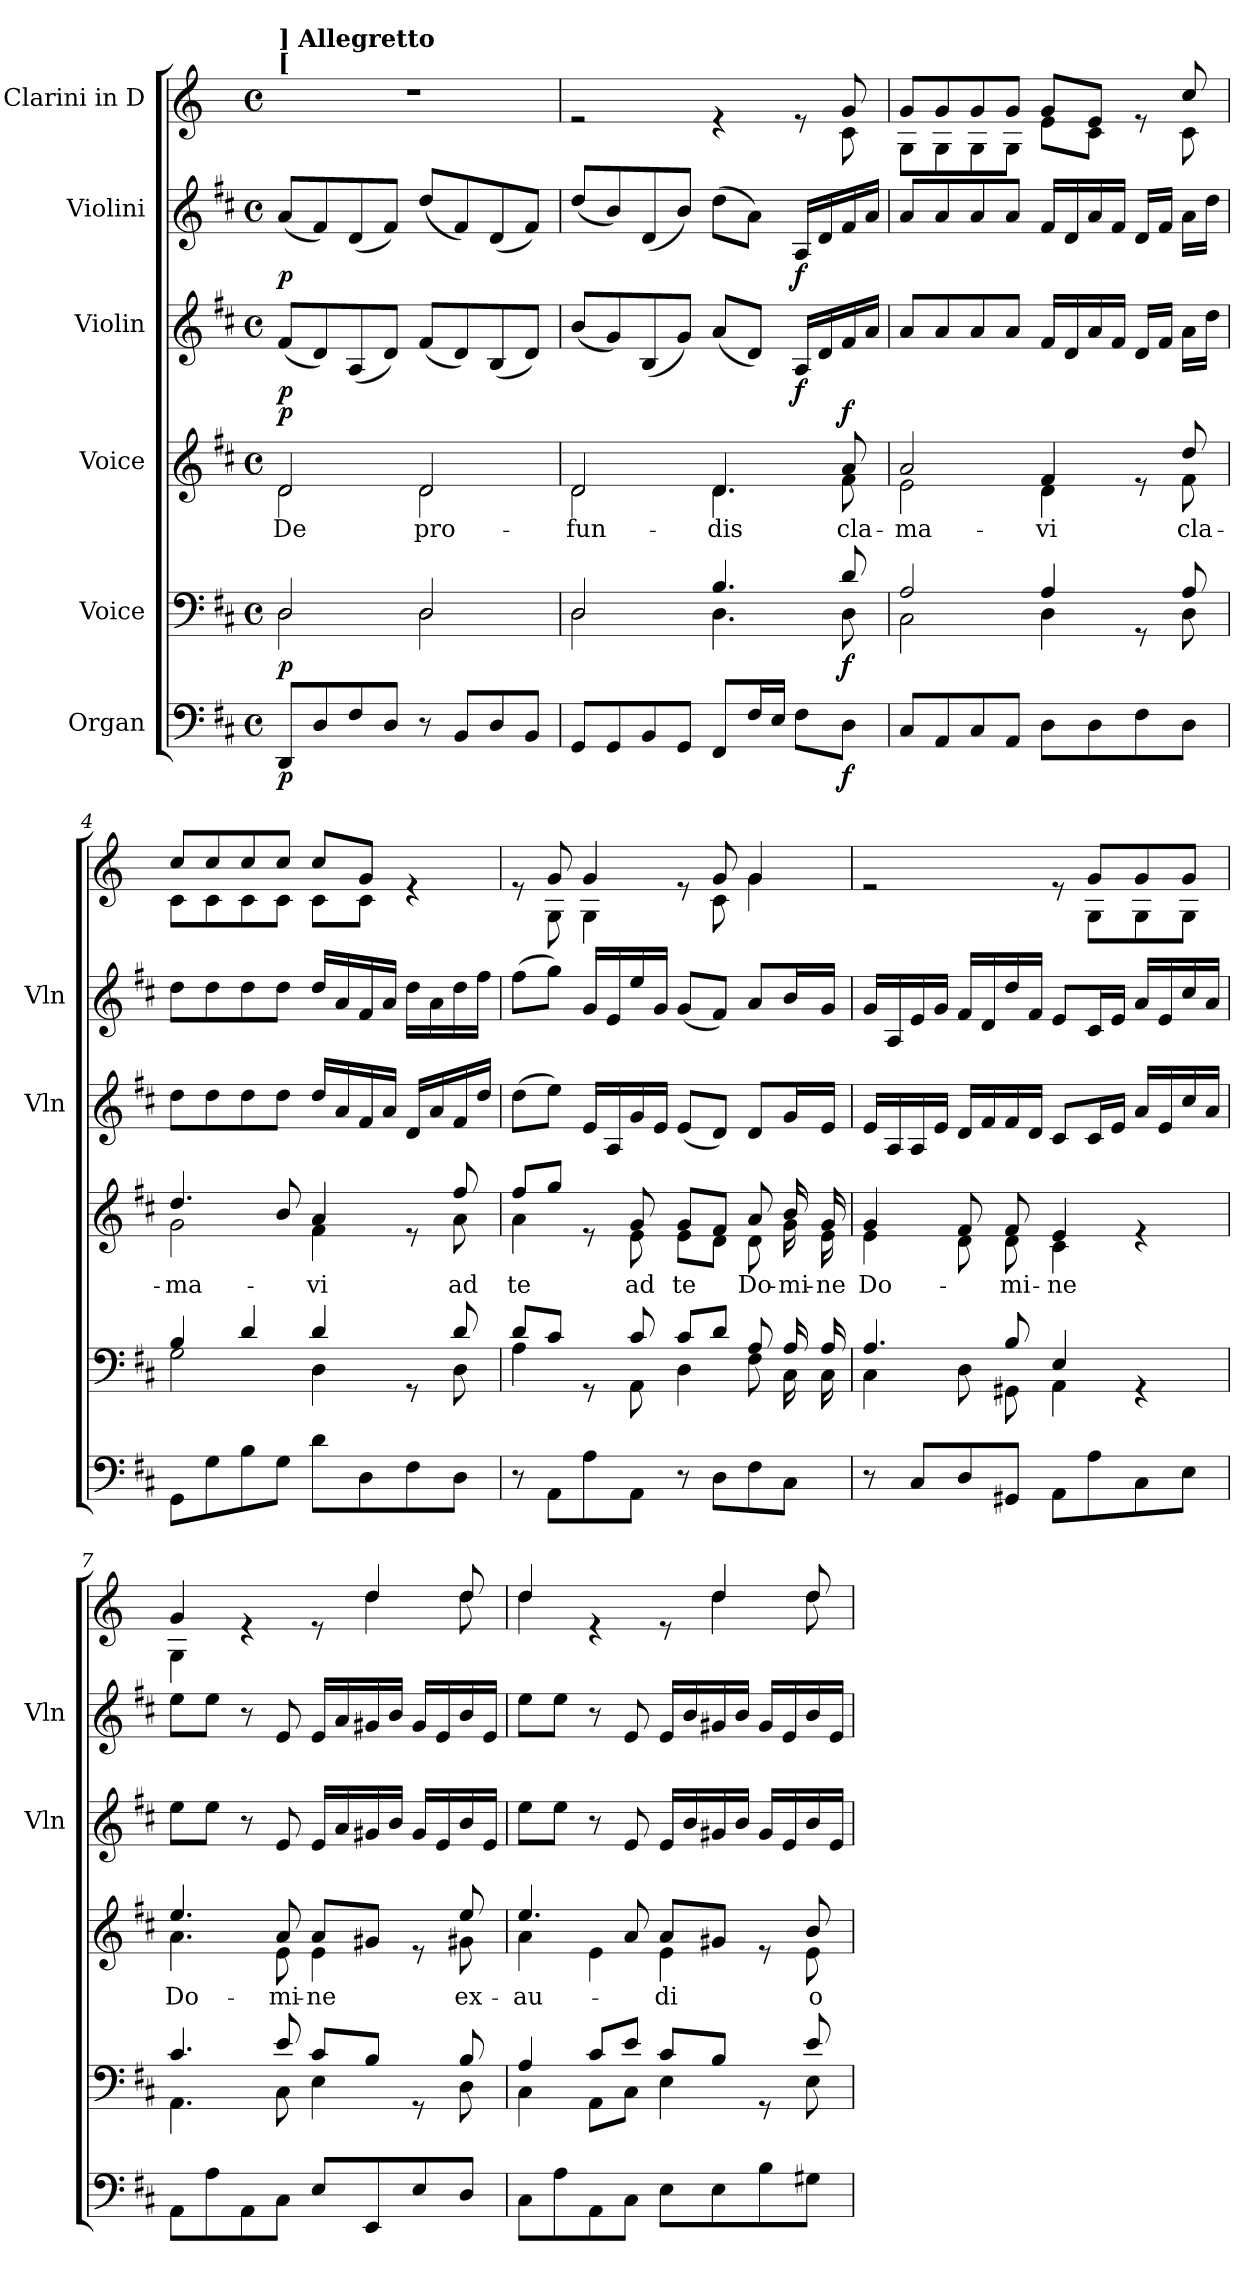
**kern	**dynam	**kern	**dynam	**kern	**text	**dynam	**kern	**dynam	**kern	**dynam	**kern
*part6	*part6	*part5	*part5	*part4	*part4	*part4	*part3	*part3	*part2	*part2	*part1
*staff6	*staff6	*staff5	*staff5	*staff4	*staff4	*staff4	*staff3	*staff3	*staff2	*staff2	*staff1
*I"Organ	*	*I"Voice	*	*I"Voice	*	*	*I"Violin	*	*I"Violini	*	*I"Clarini in D
*	*	*	*	*	*	*	*I'Vln	*	*I'Vln	*	*
*clefF4	*	*clefF4	*	*clefG2	*	*	*clefG2	*	*clefG2	*	*clefG2
*	*	*	*	*	*	*	*	*	*	*	*ITrd-1c-2
*k[f#c#]	*	*k[f#c#]	*	*k[f#c#]	*	*	*k[f#c#]	*	*k[f#c#]	*	*k[f#c#]
*M4/4	*	*M4/4	*	*M4/4	*	*	*M4/4	*	*M4/4	*	*M4/4
*met(c)	*	*met(c)	*	*met(c)	*	*	*met(c)	*	*met(c)	*	*met(c)
*MM70	*	*MM70	*	*MM70	*	*	*MM70	*	*MM70	*	*MM70
=1	=1	=1	=1	=1	=1	=1	=1	=1	=1	=1	=1
*	*	*^	*	*	*	*	*	*	*	*	*
!	!	!	!	!	!	!	!	!	!	!	!	!LO:TX:a:B:t=[
!	!	!	!	!	!	!	!	!	!	!	!	!LO:TX:a:B:t=] Allegretto
!	!LO:DY:b	!	!	!LO:DY:b	!	!LO:LY:b	!LO:DY:b	!	!LO:DY:b	!	!LO:DY:b	!
*	*	*	*	*	*^	*	*	*	*	*	*	*
8DD/L	p	2D/	2D\	p	2d/	2d\	De	p	(8f#/L	p	(8a/L	p	1r
8D/	.	.	.	.	.	.	.	.	8d/)	.	8f#/)	.	.
8F#/	.	.	.	.	.	.	.	.	(8A/	.	(8d/	.	.
8D/J	.	.	.	.	.	.	.	.	8d/J)	.	8f#/J)	.	.
!	!	!	!	!	!	!	!LO:LY:b	!	!	!	!	!	!
8r	.	2D/	2D\	.	2d/	2d\	pro-	.	(8f#/L	.	(8dd/L	.	.
8BB/L	.	.	.	.	.	.	.	.	8d/)	.	8f#/)	.	.
8D/	.	.	.	.	.	.	.	.	(8B/	.	(8d/	.	.
8BB/J	.	.	.	.	.	.	.	.	8d/J)	.	8f#/J)	.	.
=2	=2	=2	=2	=2	=2	=2	=2	=2	=2	=2	=2	=2	=2
!	!	!	!	!	!	!	!LO:LY:b	!	!	!	!	!	!
*	*	*	*	*	*	*	*	*	*	*	*	*	*^
8GG/L	.	2D/	2D\	.	2d/	2d\	-fun-	.	(8b/L	.	(8dd/L	.	2re	2..ryy
8GG/	.	.	.	.	.	.	.	.	8g/)	.	8b/)	.	.	.
8BB/	.	.	.	.	.	.	.	.	(8B/	.	(8d/	.	.	.
8GG/J	.	.	.	.	.	.	.	.	8g/J)	.	8b/J)	.	.	.
!	!	!	!	!	!	!	!LO:LY:b	!	!	!	!	!	!	!
8FF#/L	.	4.B/	4.D\	.	4.d/	4.d\	-dis	.	(8a/L	.	(8dd\L	.	4re	.
16F#/L	.	.	.	.	.	.	.	.	8d/J)	.	8a\J)	.	.	.
16E/JJ	.	.	.	.	.	.	.	.	.	.	.	.	.	.
!	!	!	!	!	!	!	!	!	!	!LO:DY:b	!	!LO:DY:b	!	!
8F#\L	.	.	.	.	.	.	.	.	16A/LL	f	16A/LL	f	8re	.
.	.	.	.	.	.	.	.	.	16d/	.	16d/	.	.	.
!	!LO:DY:b	!	!	!LO:DY:b	!	!	!LO:LY:b	!LO:DY:b	!	!	!	!	!	!
8D\J	f	8d/	8D\	f	8a/	8f#\	cla-	f	16f#/	.	16f#/	.	8a/	8d\
.	.	.	.	.	.	.	.	.	16a/JJ	.	16a/JJ	.	.	.
=3	=3	=3	=3	=3	=3	=3	=3	=3	=3	=3	=3	=3	=3	=3
!	!	!	!	!	!	!	!LO:LY:b	!	!	!	!	!	!	!
8C#/L	.	2A/	2C#\	.	2a/	2e\	-ma-	.	8a/L	.	8a/L	.	8a/L	8A\L
8AA/	.	.	.	.	.	.	.	.	8a/	.	8a/	.	8a/	8A\
8C#/	.	.	.	.	.	.	.	.	8a/	.	8a/	.	8a/	8A\
8AA/J	.	.	.	.	.	.	.	.	8a/J	.	8a/J	.	8a/J	8A\J
!	!	!	!	!	!	!	!LO:LY:b	!	!	!	!	!	!	!
8D\L	.	4A/	4D\	.	4f#/	4d\	-vi	.	16f#/LL	.	16f#/LL	.	8a/L	8f#\L
.	.	.	.	.	.	.	.	.	16d/	.	16d/	.	.	.
8D\	.	.	.	.	.	.	.	.	16a/	.	16a/	.	8f#/J	8d\J
.	.	.	.	.	.	.	.	.	16f#/JJ	.	16f#/JJ	.	.	.
8F#\	.	8rGG	8ryy	.	8re	8ryy	.	.	16d/LL	.	16d/LL	.	8re	8ryy
.	.	.	.	.	.	.	.	.	16f#/JJ	.	16f#/JJ	.	.	.
!	!	!	!	!	!	!	!LO:LY:b	!	!	!	!	!	!	!
8D\J	.	8A/	8D\	.	8dd/	8f#\	cla-	.	16a\LL	.	16a\LL	.	8dd/	8d\
.	.	.	.	.	.	.	.	.	16dd\JJ	.	16dd\JJ	.	.	.
!!LO:LB:g=z	!!
=4	=4	=4	=4	=4	=4	=4	=4	=4	=4	=4	=4	=4	=4	=4
!	!	!	!	!	!	!	!LO:LY:b	!	!	!	!	!	!	!
8GG\L	.	4B/	2G\	.	4.dd/	2g\	-ma-	.	8dd\L	.	8dd\L	.	8dd/L	8d\L
8G\	.	.	.	.	.	.	.	.	8dd\	.	8dd\	.	8dd/	8d\
8B\	.	4d/	.	.	.	.	.	.	8dd\	.	8dd\	.	8dd/	8d\
8G\J	.	.	.	.	8b/	.	.	.	8dd\J	.	8dd\J	.	8dd/J	8d\J
!	!	!	!	!	!	!	!LO:LY:b	!	!	!	!	!	!	!
8d\L	.	4d/	4D\	.	4a/	4f#\	-vi	.	16dd/LL	.	16dd/LL	.	8dd/L	8d\L
.	.	.	.	.	.	.	.	.	16a/	.	16a/	.	.	.
8D\	.	.	.	.	.	.	.	.	16f#/	.	16f#/	.	8a/J	8d\J
.	.	.	.	.	.	.	.	.	16a/JJ	.	16a/JJ	.	.	.
8F#\	.	8rGG	8ryy	.	8re	8ryy	.	.	16d/LL	.	16dd\LL	.	4re	4ryy
.	.	.	.	.	.	.	.	.	16a/	.	16a\	.	.	.
!	!	!	!	!	!	!	!LO:LY:b	!	!	!	!	!	!	!
8D\J	.	8d/	8D\	.	8ff#/	8a\	ad	.	16f#/	.	16dd\	.	.	.
.	.	.	.	.	.	.	.	.	16dd/JJ	.	16ff#\JJ	.	.	.
=5	=5	=5	=5	=5	=5	=5	=5	=5	=5	=5	=5	=5	=5	=5
!	!	!	!	!	!	!	!LO:LY:b	!	!	!	!	!	!	!
8r	.	8d/L	4A\	.	8ff#/L	4a\	te	.	(8dd\L	.	(8ff#\L	.	8re	8ryy
8AA\L	.	8c#/J	.	.	8gg/J	.	.	.	8ee\J)	.	8gg\J)	.	8a/	8A\
8A\	.	8rGG	8ryy	.	8re	8ryy	.	.	16e/LL	.	16g/LL	.	4a/	4A\
.	.	.	.	.	.	.	.	.	16A/	.	16e/	.	.	.
!	!	!	!	!	!	!	!LO:LY:b	!	!	!	!	!	!	!
8AA\J	.	8c#/	8AA\	.	8g/	8e\	ad	.	16g/	.	16ee/	.	.	.
.	.	.	.	.	.	.	.	.	16e/JJ	.	16g/JJ	.	.	.
!	!	!	!	!	!	!	!LO:LY:b	!	!	!	!	!	!	!
8r	.	8c#/L	4D\	.	8g/L	8e\L	te	.	(8e/L	.	(8g/L	.	8re	8ryy
8D\L	.	8d/J	.	.	8f#/J	8d\J	.	.	8d/J)	.	8f#/J)	.	8a/	8d\
!	!	!	!	!	!	!	!LO:LY:b	!	!	!	!	!	!	!
8F#\	.	8A/	8F#\	.	8a/	8d\	Do-	.	8d/L	.	8a/L	.	4a/	4a\
!	!	!	!	!	!	!	!LO:LY:b	!	!	!	!	!	!	!
8C#\J	.	16A/	16C#\	.	16b/	16g\	-mi-	.	16g/L	.	16b/L	.	.	.
!	!	!	!	!	!	!	!LO:LY:b	!	!	!	!	!	!	!
.	.	16A/	16C#\	.	16g/	16e\	-ne	.	16e/JJ	.	16g/JJ	.	.	.
=6	=6	=6	=6	=6	=6	=6	=6	=6	=6	=6	=6	=6	=6	=6
!	!	!	!	!	!	!	!LO:LY:b	!	!	!	!	!	!	!
8r	.	4.A/	4C#\	.	4g/	4e\	Do-	.	16e/LL	.	16g/LL	.	2re	8ryy
.	.	.	.	.	.	.	.	.	16A/	.	16A/	.	.	.
*	*	*	*	*	*	*	*	*	*	*	*	*	*v	*v
8C#/L	.	.	.	.	.	.	.	.	16A/	.	16e/	.	.
.	.	.	.	.	.	.	.	.	16e/JJ	.	16g/JJ	.	.
8D/	.	.	8D\	.	8f#/	8d\	.	.	16d/LL	.	16f#/LL	.	.
.	.	.	.	.	.	.	.	.	16f#/	.	16d/	.	.
!	!	!	!	!	!	!	!LO:LY:b	!	!	!	!	!	!
8GG#X/J	.	8B/	8GG#X\	.	8f#/	8d\	-mi-	.	16f#/	.	16dd/	.	.
.	.	.	.	.	.	.	.	.	16d/JJ	.	16f#/JJ	.	.
!	!	!	!	!	!	!	!LO:LY:b	!	!	!	!	!	!
8AA\L	.	4E/	4AA\	.	4e/	4c#\	-ne	.	8c#/L	.	8e/L	.	8re
*	*	*	*	*	*	*	*	*	*	*	*	*	*^
8A\	.	.	.	.	.	.	.	.	16c#/L	.	16c#/L	.	8a/L	8A\L
.	.	.	.	.	.	.	.	.	16e/JJ	.	16e/JJ	.	.	.
8C#\	.	4rGG	4ryy	.	4re	4ryy	.	.	16a/LL	.	16a/LL	.	8a/	8A\
.	.	.	.	.	.	.	.	.	16e/	.	16e/	.	.	.
8E\J	.	.	.	.	.	.	.	.	16cc#/	.	16cc#/	.	8a/J	8A\J
.	.	.	.	.	.	.	.	.	16a/JJ	.	16a/JJ	.	.	.
!!LO:PB:g=z	!!
=7	=7	=7	=7	=7	=7	=7	=7	=7	=7	=7	=7	=7	=7	=7
!	!	!	!	!	!	!	!LO:LY:b	!	!	!	!	!	!	!
8AA\L	.	4.c#/	4.AA\	.	4.ee/	4.a\	Do-	.	8ee\L	.	8ee\L	.	4a/	4A\
8A\	.	.	.	.	.	.	.	.	8ee\J	.	8ee\J	.	.	.
8AA\	.	.	.	.	.	.	.	.	8r	.	8r	.	4re	4.ryy
!	!	!	!	!	!	!	!LO:LY:b	!	!	!	!	!	!	!
8C#\J	.	8e/	8C#\	.	8a/	8e\	-mi-	.	8e/	.	8e/	.	.	.
!	!	!	!	!	!	!	!LO:LY:b	!	!	!	!	!	!	!
8E/L	.	8c#/L	4E\	.	8a/L	4e\	-ne	.	16e/LL	.	16e/LL	.	8re	.
.	.	.	.	.	.	.	.	.	16a/	.	16a/	.	.	.
8EE/	.	8B/J	.	.	8g#X/J	.	.	.	16g#X/	.	16g#X/	.	4ee/	4ee\
.	.	.	.	.	.	.	.	.	16b/JJ	.	16b/JJ	.	.	.
8E/	.	8rGG	8ryy	.	8re	8ryy	.	.	16g#/LL	.	16g#/LL	.	.	.
.	.	.	.	.	.	.	.	.	16e/	.	16e/	.	.	.
!	!	!	!	!	!	!	!LO:LY:b	!	!	!	!	!	!	!
8D/J	.	8B/	8D\	.	8ee/	8g#X\	ex-	.	16b/	.	16b/	.	8ee/	8ee\
.	.	.	.	.	.	.	.	.	16e/JJ	.	16e/JJ	.	.	.
=8	=8	=8	=8	=8	=8	=8	=8	=8	=8	=8	=8	=8	=8	=8
!	!	!	!	!	!	!	!LO:LY:b	!	!	!	!	!	!	!
8C#\L	.	4A/	4C#\	.	4.ee/	4a\	-au-	.	8ee\L	.	8ee\L	.	4ee/	4ee\
8A\	.	.	.	.	.	.	.	.	8ee\J	.	8ee\J	.	.	.
8AA\	.	8c#/L	8AA\L	.	.	4e\	.	.	8r	.	8r	.	4re	4.ryy
8C#\J	.	8e/J	8C#\J	.	8a/	.	.	.	8e/	.	8e/	.	.	.
!	!	!	!	!	!	!	!LO:LY:b	!	!	!	!	!	!	!
8E\L	.	8c#/L	4E\	.	8a/L	4e\	-di	.	16e/LL	.	16e/LL	.	8re	.
.	.	.	.	.	.	.	.	.	16b/	.	16b/	.	.	.
8E\	.	8B/J	.	.	8g#X/J	.	.	.	16g#X/	.	16g#X/	.	4ee/	4ee\
.	.	.	.	.	.	.	.	.	16b/JJ	.	16b/JJ	.	.	.
8B\	.	8rGG	8ryy	.	8re	8ryy	.	.	16g#/LL	.	16g#/LL	.	.	.
.	.	.	.	.	.	.	.	.	16e/	.	16e/	.	.	.
!	!	!	!	!	!	!	!LO:LY:b	!	!	!	!	!	!	!
8G#X\J	.	8e/	8E\	.	8b/	8e\	o-	.	16b/	.	16b/	.	8ee/	8ee\
.	.	.	.	.	.	.	.	.	16e/JJ	.	16e/JJ	.	.	.
*	*	*v	*v	*	*	*	*	*	*	*	*	*	*v	*v
*	*	*	*	*v	*v	*	*	*	*	*	*	*
=	=	=	=	=	=	=	=	=	=	=	=
*-	*-	*-	*-	*-	*-	*-	*-	*-	*-	*-	*-
